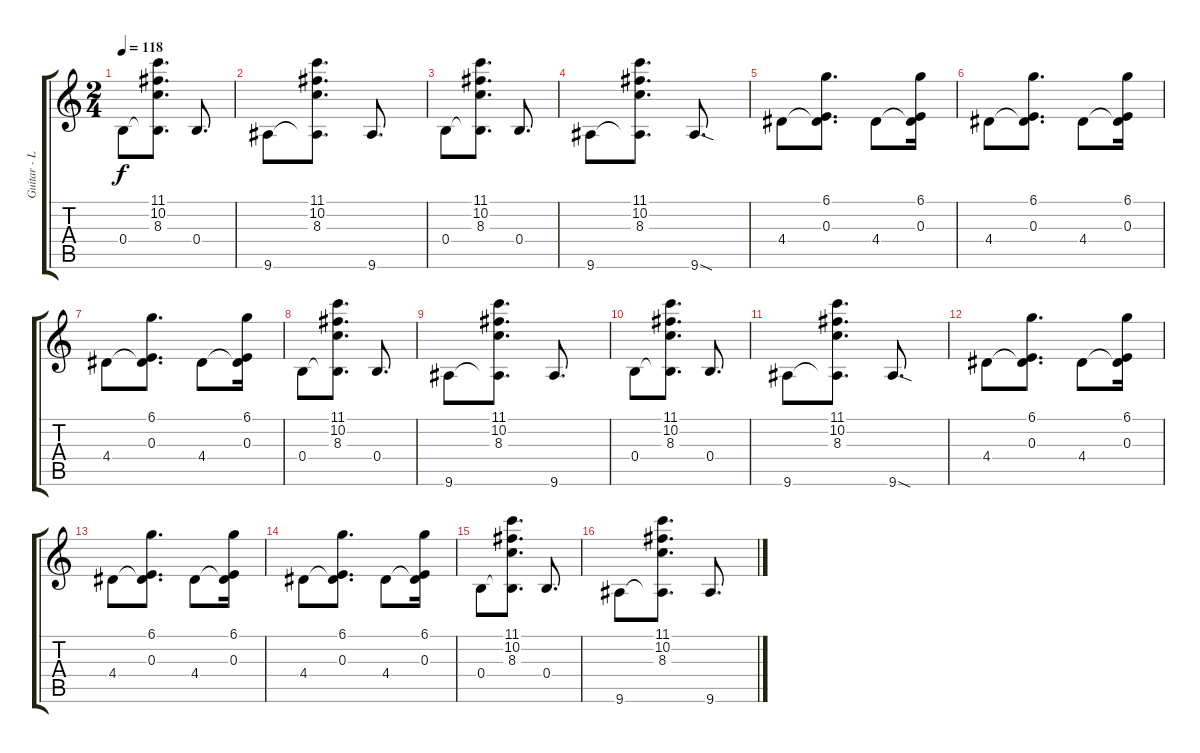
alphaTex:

\track ("Guitar - L" "Guitar - L") {instrument distortionguitar}
\staff {score tabs}
\tuning (Db4 Ab3 E3 B2 Gb2 Db2) {hide}
\ts (2 4)
\tempo 118
\clef g2
\ks c
0.4.8{dy f} (11.1 10.2 8.3 0.4{t}).8{d} 0.4.8{d} |
9.6.8 (11.1 10.2 8.3 9.6{t}).8{d} 9.6.8{d} |
0.4.8 (11.1 10.2 8.3 0.4{t}).8{d} 0.4.8{d} |
9.6.8 (11.1 10.2 8.3 9.6{t}).8{d} 9.6{sod}.8{d} |
4.4.8 (6.1 0.3 4.4{t}).8{d} 4.4.8 (6.1 0.3 4.4{t}).16 |
4.4.8 (6.1 0.3 4.4{t}).8{d} 4.4.8 (6.1 0.3 4.4{t}).16 |
4.4.8 (6.1 0.3 4.4{t}).8{d} 4.4.8 (6.1 0.3 4.4{t}).16 |
0.4.8 (11.1 10.2 8.3 0.4{t}).8{d} 0.4.8{d} |
9.6.8 (11.1 10.2 8.3 9.6{t}).8{d} 9.6.8{d} |
0.4.8 (11.1 10.2 8.3 0.4{t}).8{d} 0.4.8{d} |
9.6.8 (11.1 10.2 8.3 9.6{t}).8{d} 9.6{sod}.8{d} |
4.4.8 (6.1 0.3 4.4{t}).8{d} 4.4.8 (6.1 0.3 4.4{t}).16 |
4.4.8 (6.1 0.3 4.4{t}).8{d} 4.4.8 (6.1 0.3 4.4{t}).16 |
4.4.8 (6.1 0.3 4.4{t}).8{d} 4.4.8 (6.1 0.3 4.4{t}).16 |
0.4.8 (11.1 10.2 8.3 0.4{t}).8{d} 0.4.8{d} |
9.6.8 (11.1 10.2 8.3 9.6{t}).8{d} 9.6.8{d}
